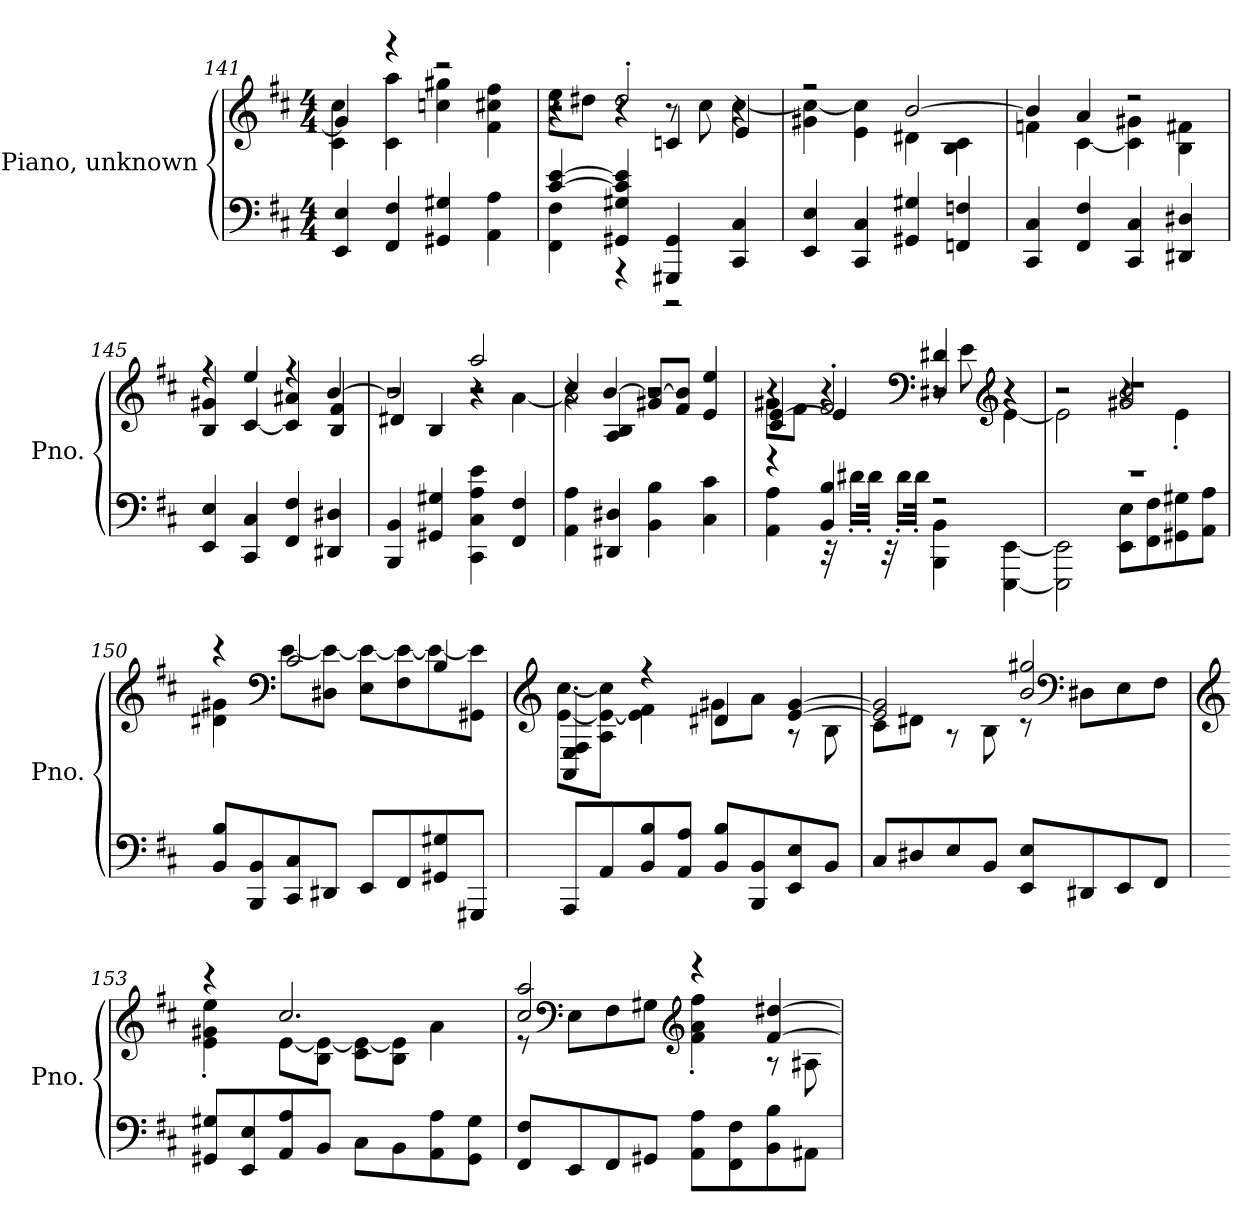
**kern	**kern
*part1	*part1
*staff2	*staff1
*I"Piano, unknown	*
*I'Pno.	*
*clefF4	*clefG2
*k[f#c#]	*k[f#c#]
*M4/4	*M4/4
=141	=141
*	*^
4EE/ 4E/	4g#/]	4c#\ 4cc#\
4FF#/ 4F#/	4r	4c#\ 4aa\
4GG#X/ 4G#X/	2r	4ccn\ 4gg#X\
4AA\ 4A\	.	4f#\ 4cc#X\ 4ff#\
=142	=142	=142
*^	*	*^
[4c#/ [4e/	4FF#\ 4F#\	4r	8ee\L	2r
.	.	.	8dd#X\J	.
4GG#X/ 4G#X/ 4c#/] 4e/]	4r	2dd#'/	4r	.
4GGG#X/ 4GG#/	2r	.	8r	4cn/
.	.	.	8cc#\	.
4CC#/ 4C#/	.	4r	[4cc#\	4e/
*v	*v	*	*	*
*	*	*v	*v
!!LO:LB:g=z
=143	=143	=143
4EE/ 4E/	2r	4g#X\ 4cc#\_
4CC#/ 4C#/	.	4e\ 4cc#\]
4GG#X/ 4G#X/	[2b/	4d#X\
4FFn/ 4Fn/	.	4B\ 4c#\
=144	=144	=144
4CC#/ 4C#/	4b/]	4fn\
4FF#/ 4F#/	4a/	[4c#\
4CC#/ 4C#/	2r	4c#\] 4g#X\
4DD#X/ 4D#X/	.	4B\ 4f#X\
=145	=145	=145
4EE/ 4E/	4r	4B/ 4g#X/
4CC#/ 4C#/	4ee/	[4c#/
4FF#/ 4F#/	4r	4c#/] 4a#X/
4DD#X/ 4D#X/	[4b/	4B/ 4f#/
=146	=146	=146
*	*	*^
4BBB/ 4BB/	2b/]	2r	4d#X/
4GG#X/ 4G#X/	.	.	4B/
4CC#\ 4C#\ 4A\ 4e\	2aa/	4r	2r
4FF#/ 4F#/	.	[4a\	.
=147	=147	=147	=147
4AA\ 4A\	4r	2a\]	4cc#/
4DD#X/ 4D#X/	4A/ 4B/	.	[4b/
4BB\ 4B\	2r	2r	8g#X/ 8b/_L
.	.	.	8f#/ 8b/]J
4C#\ 4c#\	.	.	4e/ 4ee/
!!LO:LB:g=z	!!	!!
=148	=148	=148	=148
*^	*	*	*
4r	4AA\ 4A\	4r	8g#X\L	4c#/ [4e/
.	.	.	8f#\J	.
4BB/ 4B/	32r	2f#'/	4r	4e/]
.	16d#X'\LL	.	.	.
.	32d#'\JJk	.	.	.
.	32r	.	.	.
.	16d#'\LL	.	.	.
.	32d#'\JJk	.	.	.
*	*	*clefF4	*	*
2r	4BBB\ 4BB\	.	8r	4D#X/ 4d#X/
.	.	.	8e\	.
*	*	*clefG2	*	*
.	[4EEE\ [4EE\	4r	[4e\	4r
=149	=149	=149	=149	=149
1r	2EEE\] 2EE\]	1r	2e\]	2r
.	8EE\ 8E\L	.	4r	2g#X/ 2b/
.	8FF#\ 8F#\	.	.	.
.	8GG#X\ 8G#X\	.	4e'\	.
.	8AA\ 8A\J	.	.	.
*v	*v	*	*	*
*	*	*v	*v
=150	=150	=150
8BB/ 8B/L	4r	4d#X\ 4g#X\
8BBB/ 8BB/	.	.
*	*clefF4	*
8CC#/ 8C#/	2c#/	[8e\L
8DD#X/J	.	8D#X\ 8e\_J
8EE/L	.	8E\ 8e\_L
8FF#/	.	8F#\ 8e\_
8GG#X/ 8G#X/	4B/	8e\_
8GGG#X/J	.	8GG#X\ 8e\]J
!!LO:LB:g=z	!!
=151	=151	=151
*	*clefG2	*
8AAA/L	4AA/' 4E/' 4F#/'	[8e\ [8cc#\L
8AA/	.	8A\ 8e\_ 8cc#\]J
8BB/ 8B/	4r	4e\] 4f#\
8AA/ 8A/J	.	.
8BB/ 8B/L	4d#X/	8g#X\L
8BBB/ 8BB/	.	8a\J
8EE/ 8E/	[4e/ [4g#/	8r
8BB/J	.	8B\
=152	=152	=152
8C#/L	2e/] 2g#/]	8c#\L
8D#X/	.	8d#X\J
8E/	.	8r
8BB/J	.	8B\
8EE/ 8E/L	2b/ 2gg#X/	8r
*	*clefF4	*
8DD#X/	.	8D#X\L
8EE/	.	8E\
8FF#/J	.	8F#\J
=153	=153	=153
*	*clefG2	*
8GG#X/ 8G#X/L	4r	4e\' 4g#X\' 4ee\'
8EE/ 8E/	.	.
8AA/ 8A/	2.cc#/	[8e\L
8BB/J	.	8B\ 8e\_J
8C#\L	.	8c#\ 8e\_L
8BB\	.	8B\ 8e\]J
8AA\ 8A\	.	4a\
8GG#\ 8G#\J	.	.
!!LO:PB:g=z	!!
=154	=154	=154
8FF#/ 8F#/L	2cc#/ 2aa/	8r
*	*clefF4	*
8EE/	.	8E\L
8FF#/	.	8F#\
8GG#X/J	.	8G#X\J
*	*clefG2	*
8AA\ 8A\L	4r	4f#\' 4a\' 4ff#\'
8FF#\ 8F#\	.	.
8BB\ 8B\	[4f#/ [4dd#X/	8r
8AA#X\J	.	8A#X\
*	*v	*v
=	=
*-	*-
